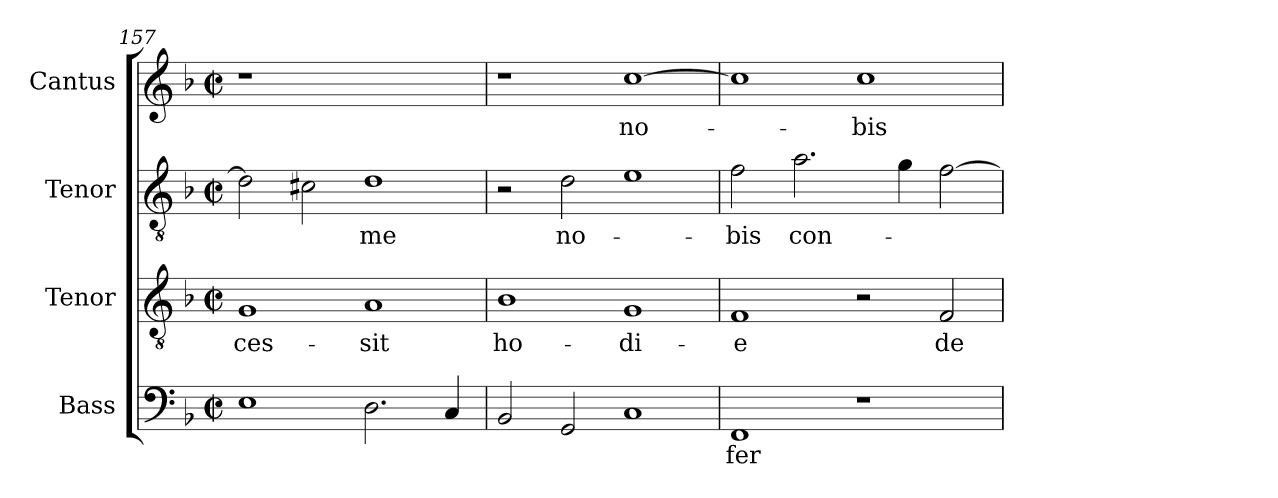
**kern	**text	**kern	**text	**kern	**text	**kern	**text
*part4	*part4	*part3	*part3	*part2	*part2	*part1	*part1
*staff4	*staff4	*staff3	*staff3	*staff2	*staff2	*staff1	*staff1
*I"Bass	*	*I"Tenor	*	*I"Tenor	*	*I"Cantus	*
*	*	*I'Tenor	*	*	*	*	*
!!LO:LB:g=z
*clefF4	*	*clefGv2	*	*clefGv2	*	*clefG2	*
*	*	*ITrd7c12	*	*ITrd7c12	*	*	*
*k[b-]	*	*k[b-]	*	*k[b-]	*	*k[b-]	*
*F:	*	*F:	*	*F:	*	*F:	*
*M2/2	*	*M2/2	*	*M2/2	*	*M2/2	*
*met(c|)	*	*met(c|)	*	*met(c|)	*	*met(c|)	*
=157	=157	=157	=157	=157	=157	=157	=157
!	!	!	!LO:LY:b:color=#000000	!	!	!LO:N:vis=1	!
1Ei	.	1GGi	-ces-	2Di\]	.	1r	.
.	.	.	.	2C#Xi\	.	.	.
!	!	!	!LO:LY:b:color=#000000	!	!	!	!
!	!	!	!	!	!LO:LY:b:color=#000000	!	!
2.Di\	.	1AAi	-sit	1Di	-me	1ryy	.
4Ci/	.	.	.	.	.	.	.
=158	=158	=158	=158	=158	=158	=158	=158
!	!	!	!LO:LY:b:color=#000000	!	!	!	!
2BB-i/	.	1BB-i	ho-	2r	.	1r	.
!	!	!	!	!	!LO:LY:b:color=#000000	!	!
2GGi/	.	.	.	2Di\	no-	.	.
!	!	!	!LO:LY:b:color=#000000	!	!	!	!
!	!	!	!	!	!	!	!LO:LY:b:color=#000000
1Ci	.	1GGi	-di-	1Ei	.	[>1cci	no-
=159	=159	=159	=159	=159	=159	=159	=159
!	!LO:LY:b:color=#000000	!	!	!	!	!	!
!	!	!	!LO:LY:b:color=#000000	!	!	!	!
!	!	!	!	!	!LO:LY:b:color=#000000	!	!
1FFi	-fer	1FFi	-e	2Fi\	-bis	1cci]	.
!	!	!	!	!	!LO:LY:b:color=#000000	!	!
.	.	.	.	2.Ai\	con-	.	.
!	!	!	!	!	!	!	!LO:LY:b:color=#000000
1r	.	2r	.	.	.	1cci	-bis
.	.	.	.	4Gi\	.	.	.
!	!	!	!LO:LY:b:color=#000000	!	!	!	!
.	.	2FFi/	de	[>2Fi\	.	.	.
=	=	=	=	=	=	=	=
*-	*-	*-	*-	*-	*-	*-	*-
